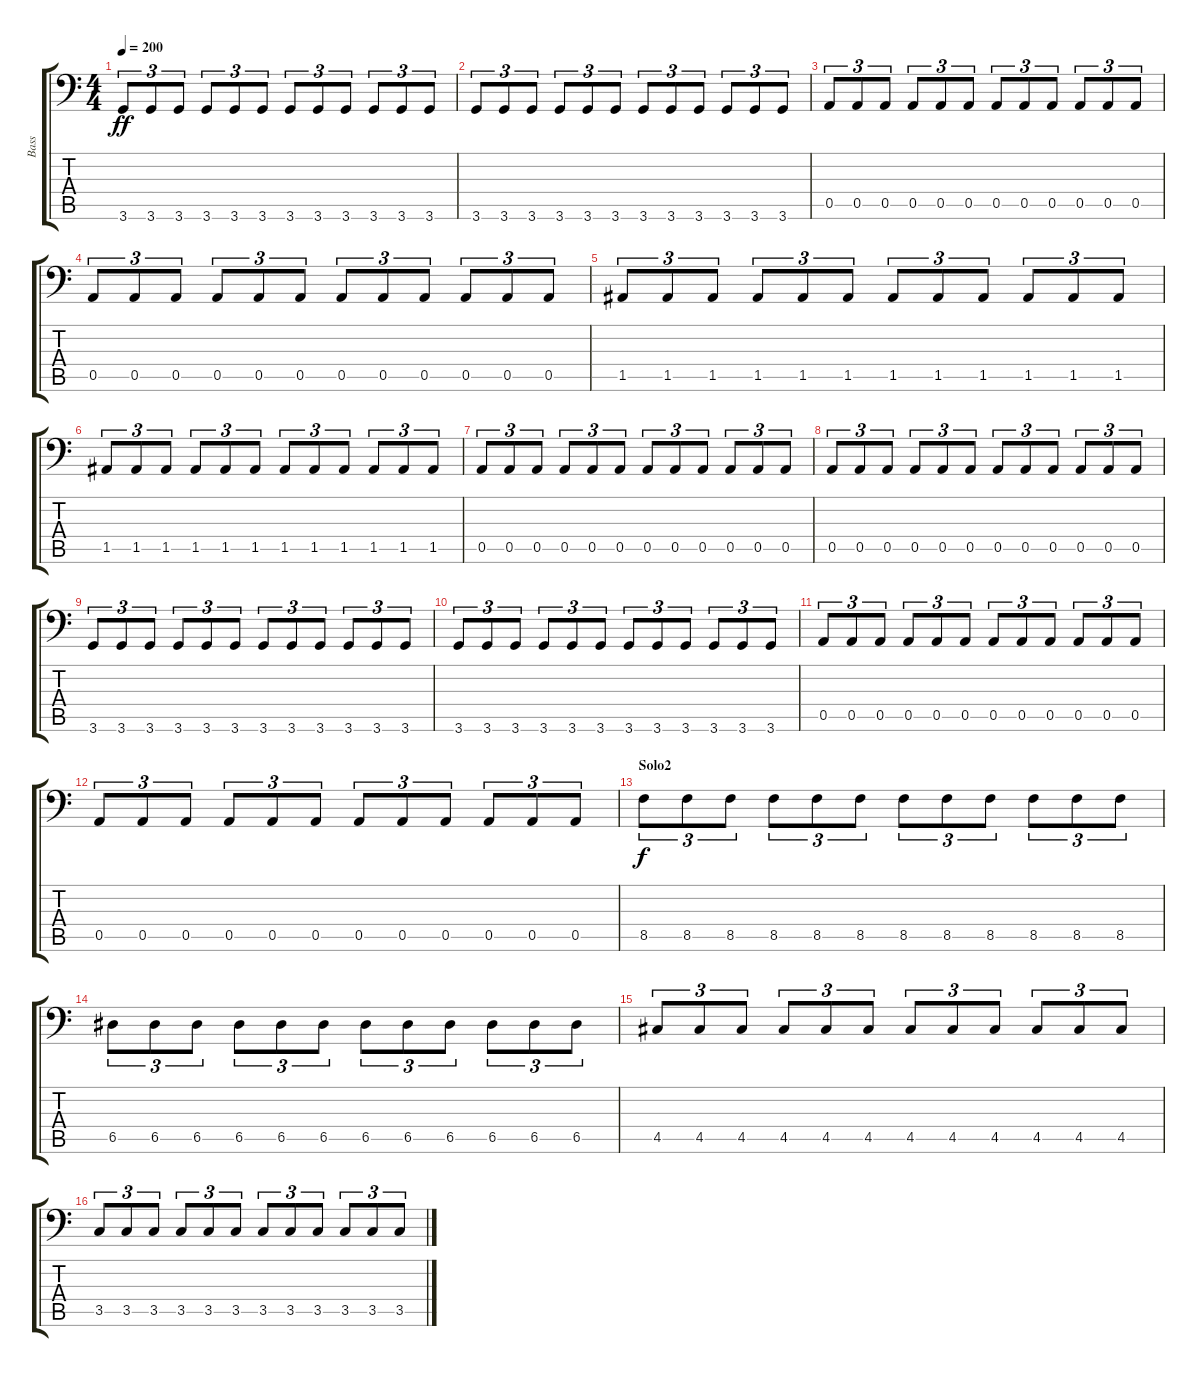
\track ("Bass" "Bass") {instrument electricbassfinger}
\staff {score tabs}
\tuning (E3 B2 G2 D2 A1 E1) {hide}
\ts (4 4)
\tempo 200
\clef f4
\ks c
3.6.8{tu (3 2) dy ff} 3.6.8{tu (3 2)} 3.6.8{tu (3 2)} 3.6.8{tu (3 2)} 3.6.8{tu (3 2)} 3.6.8{tu (3 2)} 3.6.8{tu (3 2)} 3.6.8{tu (3 2)} 3.6.8{tu (3 2)} 3.6.8{tu (3 2)} 3.6.8{tu (3 2)} 3.6.8{tu (3 2)} |
3.6.8{tu (3 2)} 3.6.8{tu (3 2)} 3.6.8{tu (3 2)} 3.6.8{tu (3 2)} 3.6.8{tu (3 2)} 3.6.8{tu (3 2)} 3.6.8{tu (3 2)} 3.6.8{tu (3 2)} 3.6.8{tu (3 2)} 3.6.8{tu (3 2)} 3.6.8{tu (3 2)} 3.6.8{tu (3 2)} |
0.5.8{tu (3 2)} 0.5.8{tu (3 2)} 0.5.8{tu (3 2)} 0.5.8{tu (3 2)} 0.5.8{tu (3 2)} 0.5.8{tu (3 2)} 0.5.8{tu (3 2)} 0.5.8{tu (3 2)} 0.5.8{tu (3 2)} 0.5.8{tu (3 2)} 0.5.8{tu (3 2)} 0.5.8{tu (3 2)} |
0.5.8{tu (3 2)} 0.5.8{tu (3 2)} 0.5.8{tu (3 2)} 0.5.8{tu (3 2)} 0.5.8{tu (3 2)} 0.5.8{tu (3 2)} 0.5.8{tu (3 2)} 0.5.8{tu (3 2)} 0.5.8{tu (3 2)} 0.5.8{tu (3 2)} 0.5.8{tu (3 2)} 0.5.8{tu (3 2)} |
1.5.8{tu (3 2)} 1.5.8{tu (3 2)} 1.5.8{tu (3 2)} 1.5.8{tu (3 2)} 1.5.8{tu (3 2)} 1.5.8{tu (3 2)} 1.5.8{tu (3 2)} 1.5.8{tu (3 2)} 1.5.8{tu (3 2)} 1.5.8{tu (3 2)} 1.5.8{tu (3 2)} 1.5.8{tu (3 2)} |
1.5.8{tu (3 2)} 1.5.8{tu (3 2)} 1.5.8{tu (3 2)} 1.5.8{tu (3 2)} 1.5.8{tu (3 2)} 1.5.8{tu (3 2)} 1.5.8{tu (3 2)} 1.5.8{tu (3 2)} 1.5.8{tu (3 2)} 1.5.8{tu (3 2)} 1.5.8{tu (3 2)} 1.5.8{tu (3 2)} |
0.5.8{tu (3 2)} 0.5.8{tu (3 2)} 0.5.8{tu (3 2)} 0.5.8{tu (3 2)} 0.5.8{tu (3 2)} 0.5.8{tu (3 2)} 0.5.8{tu (3 2)} 0.5.8{tu (3 2)} 0.5.8{tu (3 2)} 0.5.8{tu (3 2)} 0.5.8{tu (3 2)} 0.5.8{tu (3 2)} |
0.5.8{tu (3 2)} 0.5.8{tu (3 2)} 0.5.8{tu (3 2)} 0.5.8{tu (3 2)} 0.5.8{tu (3 2)} 0.5.8{tu (3 2)} 0.5.8{tu (3 2)} 0.5.8{tu (3 2)} 0.5.8{tu (3 2)} 0.5.8{tu (3 2)} 0.5.8{tu (3 2)} 0.5.8{tu (3 2)} |
3.6.8{tu (3 2)} 3.6.8{tu (3 2)} 3.6.8{tu (3 2)} 3.6.8{tu (3 2)} 3.6.8{tu (3 2)} 3.6.8{tu (3 2)} 3.6.8{tu (3 2)} 3.6.8{tu (3 2)} 3.6.8{tu (3 2)} 3.6.8{tu (3 2)} 3.6.8{tu (3 2)} 3.6.8{tu (3 2)} |
3.6.8{tu (3 2)} 3.6.8{tu (3 2)} 3.6.8{tu (3 2)} 3.6.8{tu (3 2)} 3.6.8{tu (3 2)} 3.6.8{tu (3 2)} 3.6.8{tu (3 2)} 3.6.8{tu (3 2)} 3.6.8{tu (3 2)} 3.6.8{tu (3 2)} 3.6.8{tu (3 2)} 3.6.8{tu (3 2)} |
0.5.8{tu (3 2)} 0.5.8{tu (3 2)} 0.5.8{tu (3 2)} 0.5.8{tu (3 2)} 0.5.8{tu (3 2)} 0.5.8{tu (3 2)} 0.5.8{tu (3 2)} 0.5.8{tu (3 2)} 0.5.8{tu (3 2)} 0.5.8{tu (3 2)} 0.5.8{tu (3 2)} 0.5.8{tu (3 2)} |
0.5.8{tu (3 2)} 0.5.8{tu (3 2)} 0.5.8{tu (3 2)} 0.5.8{tu (3 2)} 0.5.8{tu (3 2)} 0.5.8{tu (3 2)} 0.5.8{tu (3 2)} 0.5.8{tu (3 2)} 0.5.8{tu (3 2)} 0.5.8{tu (3 2)} 0.5.8{tu (3 2)} 0.5.8{tu (3 2)} |
\section ("" "Solo2")
8.5.8{tu (3 2) dy f} 8.5.8{tu (3 2)} 8.5.8{tu (3 2)} 8.5.8{tu (3 2)} 8.5.8{tu (3 2)} 8.5.8{tu (3 2)} 8.5.8{tu (3 2)} 8.5.8{tu (3 2)} 8.5.8{tu (3 2)} 8.5.8{tu (3 2)} 8.5.8{tu (3 2)} 8.5.8{tu (3 2)} |
6.5.8{tu (3 2)} 6.5.8{tu (3 2)} 6.5.8{tu (3 2)} 6.5.8{tu (3 2)} 6.5.8{tu (3 2)} 6.5.8{tu (3 2)} 6.5.8{tu (3 2)} 6.5.8{tu (3 2)} 6.5.8{tu (3 2)} 6.5.8{tu (3 2)} 6.5.8{tu (3 2)} 6.5.8{tu (3 2)} |
4.5.8{tu (3 2)} 4.5.8{tu (3 2)} 4.5.8{tu (3 2)} 4.5.8{tu (3 2)} 4.5.8{tu (3 2)} 4.5.8{tu (3 2)} 4.5.8{tu (3 2)} 4.5.8{tu (3 2)} 4.5.8{tu (3 2)} 4.5.8{tu (3 2)} 4.5.8{tu (3 2)} 4.5.8{tu (3 2)} |
3.5.8{tu (3 2)} 3.5.8{tu (3 2)} 3.5.8{tu (3 2)} 3.5.8{tu (3 2)} 3.5.8{tu (3 2)} 3.5.8{tu (3 2)} 3.5.8{tu (3 2)} 3.5.8{tu (3 2)} 3.5.8{tu (3 2)} 3.5.8{tu (3 2)} 3.5.8{tu (3 2)} 3.5.8{tu (3 2)}
